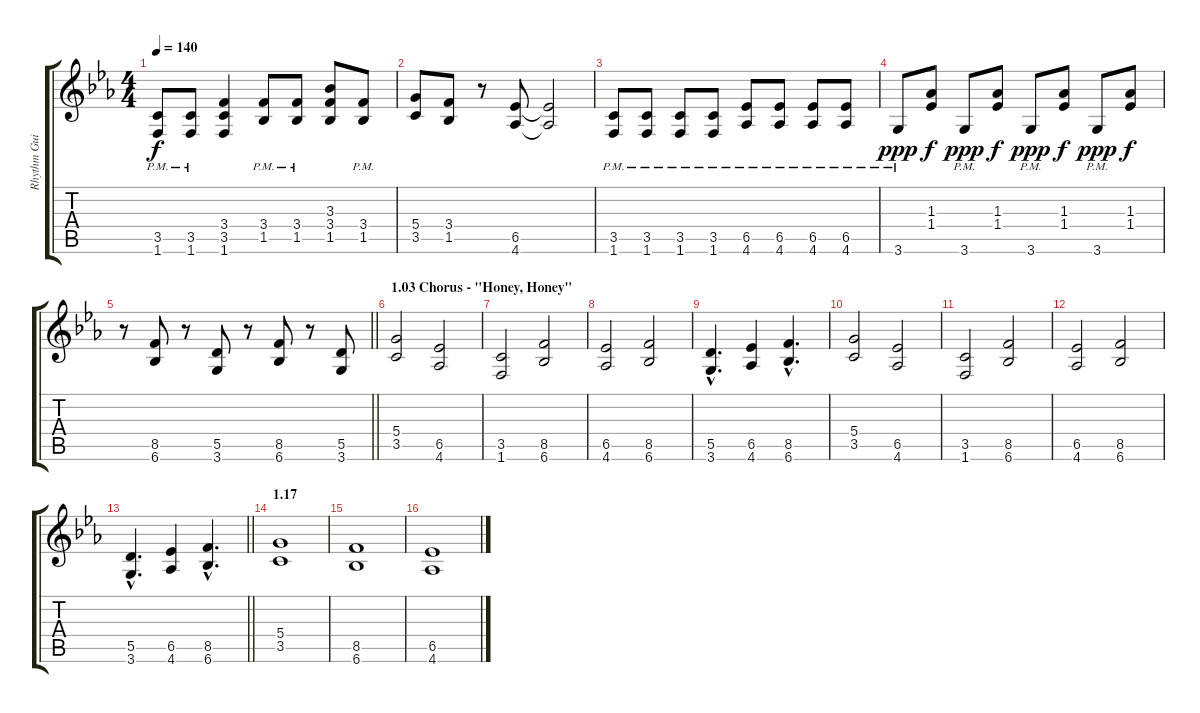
\track ("Rhythm Guitar" "Rhythm Gui") {instrument distortionguitar}
\staff {score tabs}
\tuning (E4 B3 G3 D3 A2 E2) {hide}
\ts (4 4)
\tempo 140
\clef g2
\ks cminor
(3.5{pm} 1.6{pm}).8{dy f} (3.5{pm} 1.6{pm}).8 (3.4 3.5 1.6).4 (3.4{pm} 1.5{pm}).8 (3.4{pm} 1.5{pm}).8 (3.3 3.4 1.5).8 (3.4{pm} 1.5{pm}).8 |
(5.4 3.5).8 (3.4 1.5).8 r.8 (6.5 4.6).8 (6.5{t} 4.6{t}).2 |
(3.5{pm} 1.6{pm}).8 (3.5{pm} 1.6{pm}).8 (3.5{pm} 1.6{pm}).8 (3.5{pm} 1.6{pm}).8 (6.5{pm} 4.6{pm}).8 (6.5{pm} 4.6{pm}).8 (6.5{pm} 4.6{pm}).8 (6.5{pm} 4.6{pm}).8 |
3.6{pm}.8{dy ppp} (1.3 1.4).8{dy f} 3.6{pm}.8{dy ppp} (1.3 1.4).8{dy f} 3.6{pm}.8{dy ppp} (1.3 1.4).8{dy f} 3.6{pm}.8{dy ppp} (1.3 1.4).8{dy f} |
\barLineRight lightlight
r.8 (8.5 6.6).8 r.8 (5.5 3.6).8 r.8 (8.5 6.6).8 r.8 (5.5 3.6).8 |
\section ("" "1.03 Chorus - \"Honey, Honey\"")
(5.4 3.5).2 (6.5 4.6).2 |
(3.5 1.6).2 (8.5 6.6).2 |
(6.5 4.6).2 (8.5 6.6).2 |
(5.5{hac} 3.6{hac}).4{d} (6.5 4.6).4 (8.5{hac} 6.6{hac}).4{d} |
(5.4 3.5).2 (6.5 4.6).2 |
(3.5 1.6).2 (8.5 6.6).2 |
(6.5 4.6).2 (8.5 6.6).2 |
\barLineRight lightlight
(5.5{hac} 3.6{hac}).4{d} (6.5 4.6).4 (8.5{hac} 6.6{hac}).4{d} |
\section ("" "1.17")
(5.4 3.5).1 |
(8.5 6.6).1 |
(6.5 4.6).1
